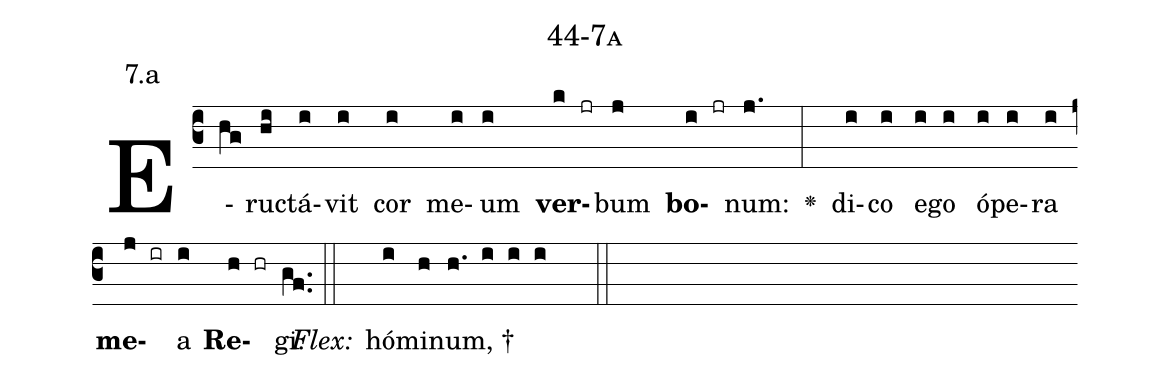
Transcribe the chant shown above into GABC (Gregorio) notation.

name: 44-7a;
annotation: 7.a;
%%
(c3)E(hg)ruc(hi)tá(i)vit(i) cor(i) me(i)um(i) <b>ver</b>(k jr)bum(j) <b>bo</b>(i jr)num:(j.) <v>\greheightstar</v>(:) di(i)co(i) e(i)go(i) ó(i)pe(i)ra(i) <b>me</b>(j ir)a(i) <b>Re</b>(h hr)gi.(gf..) (::)
<i>Flex:</i>()  hó(i)mi(h)num, †(h. i i i  ::)

%E(i) u(i) o(j) u(i) a(h) e.(gf..) (::)
